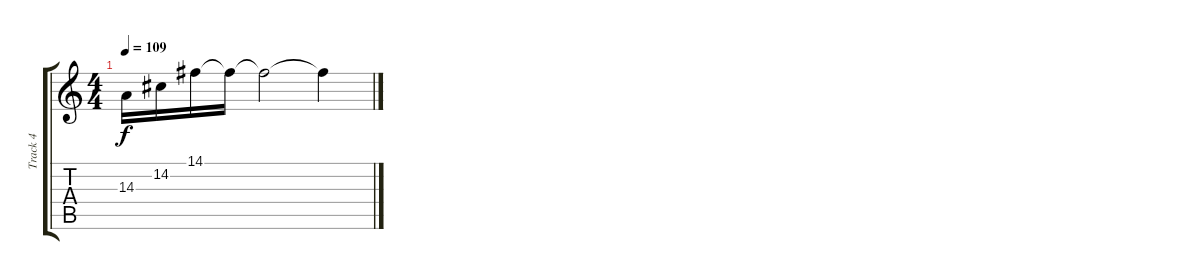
\track ("Track 4" "Track 4") {instrument lead1square}
\staff {score tabs}
\tuning (E4 B3 G3 D3 A2 E2) {hide}
\ts (4 4)
\tempo 109
\clef g2
\ks c
14.3.16{dy f instrument lead1square} 14.2.16 14.1.16 14.1{t}.16 14.1{t}.2 14.1{t}.4
